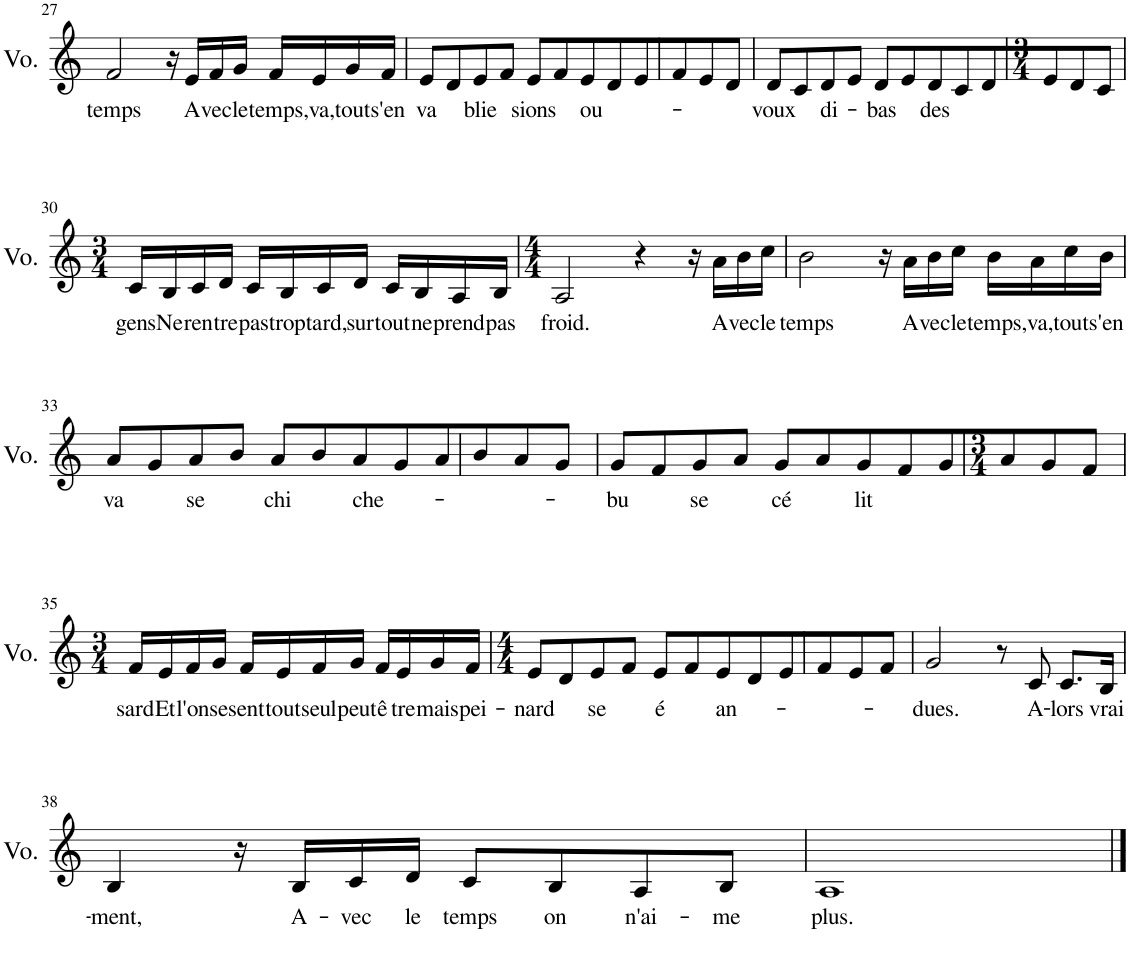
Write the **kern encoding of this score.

**kern	**text
*part1	*part1
*staff1	*staff1
*I"Voice	*
*I'Vo.	*
!!LO:PB:g=z
*clefG2	*
*k[]	*
*M4/4	*
=27	=27
!	!LO:LY:b
2f/	temps
16r	.
!	!LO:LY:b
16e/LL	A-
!	!LO:LY:b
16f/	vec
!	!LO:LY:b
16g/JJ	le
!	!LO:LY:b
16f/LL	temps,
!	!LO:LY:b
16e/	va,
!	!LO:LY:b
16g/	tout
!	!LO:LY:b
16f/JJ	s'en
=28	=28
!	!LO:LY:b
8e/L	va
8d/	.
!	!LO:LY:b
8e/	blie
8f/J	.
!	!LO:LY:b
8e/L	sions
8f/	.
!	!LO:LY:b
8e/	ou-
8d/	.
8e/	.
8f/	.
8e/	.
8d/J	.
=29	=29
!	!LO:LY:b
8d/L	voux
8c/	.
!	!LO:LY:b
8d/	di-
8e/J	.
!	!LO:LY:b
8d/L	bas
8e/	.
!	!LO:LY:b
8d/	des
8c/	.
8d/	.
8e/	.
8d/	.
8c/J	.
!!LO:LB:g=z
=30	=30
*M3/4	*
!	!LO:LY:b
16c/LL	gens
!	!LO:LY:b
16B/	Ne
!	!LO:LY:b
16c/	ren-
!	!LO:LY:b
16d/JJ	tre
!	!LO:LY:b
16c/LL	pas
!	!LO:LY:b
16B/	trop
!	!LO:LY:b
16c/	tard,
!	!LO:LY:b
16d/JJ	sur-
!	!LO:LY:b
16c/LL	tout
!	!LO:LY:b
16B/	ne
!	!LO:LY:b
16A/	prend
!	!LO:LY:b
16B/JJ	pas
=31	=31
*M4/4	*
!	!LO:LY:b
2A/	froid.
4r	.
16r	.
!	!LO:LY:b
16a\LL	A-
!	!LO:LY:b
16b\	vec
!	!LO:LY:b
16cc\JJ	le
=32	=32
!	!LO:LY:b
2b\	temps
16r	.
!	!LO:LY:b
16a\LL	A-
!	!LO:LY:b
16b\	vec
!	!LO:LY:b
16cc\JJ	le
!	!LO:LY:b
16b\LL	temps,
!	!LO:LY:b
16a\	va,
!	!LO:LY:b
16cc\	tout
!	!LO:LY:b
16b\JJ	s'en
!!LO:LB:g=z
=33	=33
!	!LO:LY:b
8a/L	va
8g/	.
!	!LO:LY:b
8a/	se
8b/J	.
!	!LO:LY:b
8a/L	chi
8b/	.
!	!LO:LY:b
8a/	che-
8g/	.
8a/	.
8b/	.
8a/	.
8g/J	.
=34	=34
!	!LO:LY:b
8g/L	bu
8f/	.
!	!LO:LY:b
8g/	se
8a/J	.
!	!LO:LY:b
8g/L	cé
8a/	.
!	!LO:LY:b
8g/	lit
8f/	.
8g/	.
8a/	.
8g/	.
8f/J	.
!!LO:LB:g=z
=35	=35
*M3/4	*
!	!LO:LY:b
16f/LL	sard
!	!LO:LY:b
16e/	Et
!	!LO:LY:b
16f/	l'on
!	!LO:LY:b
16g/JJ	se
!	!LO:LY:b
16f/LL	sent
!	!LO:LY:b
16e/	tout
!	!LO:LY:b
16f/	seul
!	!LO:LY:b
16g/JJ	peut-
!	!LO:LY:b
16f/LL	ê-
!	!LO:LY:b
16e/	tre
!	!LO:LY:b
16g/	mais
!	!LO:LY:b
16f/JJ	pei-
=36	=36
*M4/4	*
!	!LO:LY:b
8e/L	nard
8d/	.
!	!LO:LY:b
8e/	se
8f/J	.
!	!LO:LY:b
8e/L	é
8f/	.
!	!LO:LY:b
8e/	an-
8d/	.
8e/	.
8f/	.
8e/	.
8f/J	.
=37	=37
!	!LO:LY:b
2g/	dues.
8r	.
!	!LO:LY:b
8c/	A-
!	!LO:LY:b
8.c/L	lors
!	!LO:LY:b
16B/Jk	vrai-
!!LO:LB:g=z
=38	=38
!	!LO:LY:b
4B/	ment,
16r	.
!	!LO:LY:b
16B/LL	A-
!	!LO:LY:b
16c/	vec
!	!LO:LY:b
16d/JJ	le
!	!LO:LY:b
8c/L	temps
!	!LO:LY:b
8B/	on
!	!LO:LY:b
8A/	n'ai-
!	!LO:LY:b
8B/J	me
=39	=39
!	!LO:LY:b
1A	plus.
==	==
*-	*-
